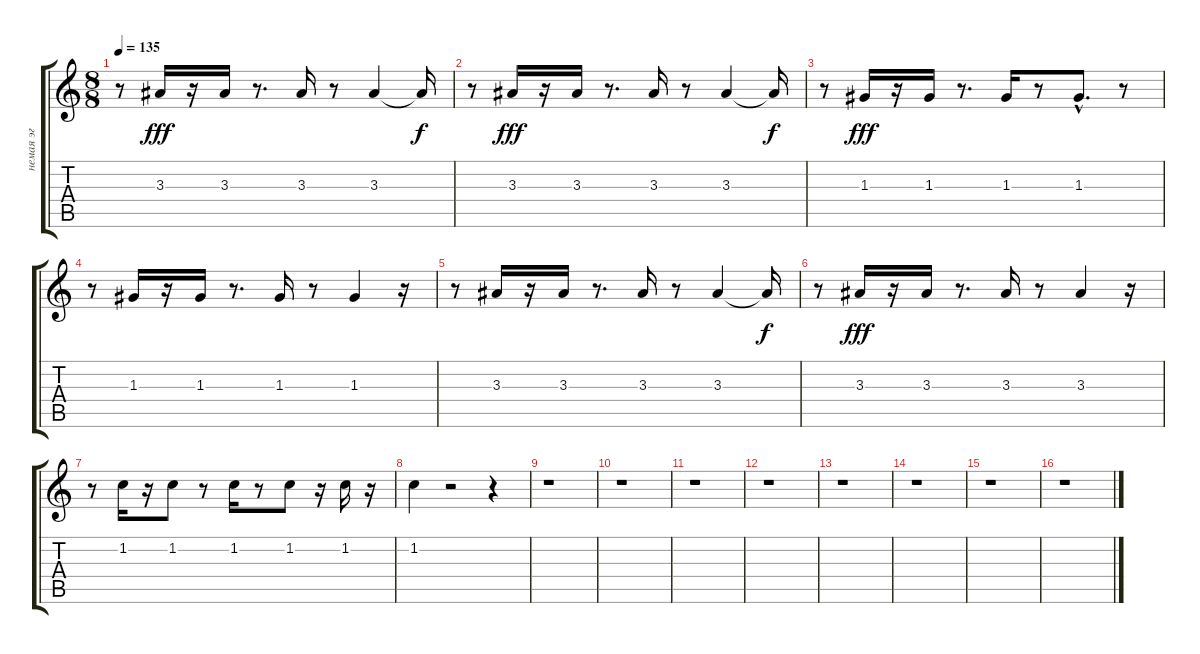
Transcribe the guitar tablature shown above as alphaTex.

\track ("немая эг" "немая эг") {instrument electricguitarclean}
\staff {score tabs}
\tuning (E4 B3 G3 D3 A2 E2) {hide}
\ts (8 8)
\tempo 135
\clef g2
\ks c
r.8{dy fff} 3.3.16 r.16 3.3.16 r.8{d} 3.3.16 r.8 3.3.4 3.3{t}.16{dy f} |
r.8 3.3.16{dy fff} r.16 3.3.16 r.8{d} 3.3.16 r.8 3.3.4 3.3{t}.16{dy f} |
r.8 1.3.16{dy fff} r.16 1.3.16 r.8{d} 1.3.16 r.8 1.3{hac}.8{d} r.8 |
r.8 1.3.16 r.16 1.3.16 r.8{d} 1.3.16 r.8 1.3.4 r.16 |
r.8 3.3.16 r.16 3.3.16 r.8{d} 3.3.16 r.8 3.3.4 3.3{t}.16{dy f} |
r.8 3.3.16{dy fff} r.16 3.3.16 r.8{d} 3.3.16 r.8 3.3.4 r.16 |
r.8 1.2.16 r.16 1.2.8 r.8 1.2.16 r.8 1.2.8 r.16 1.2.16 r.16 |
1.2.4 r.2 r.4 |
r.1 |
r.1 |
r.1 |
r.1 |
r.1 |
r.1 |
r.1 |
r.1
